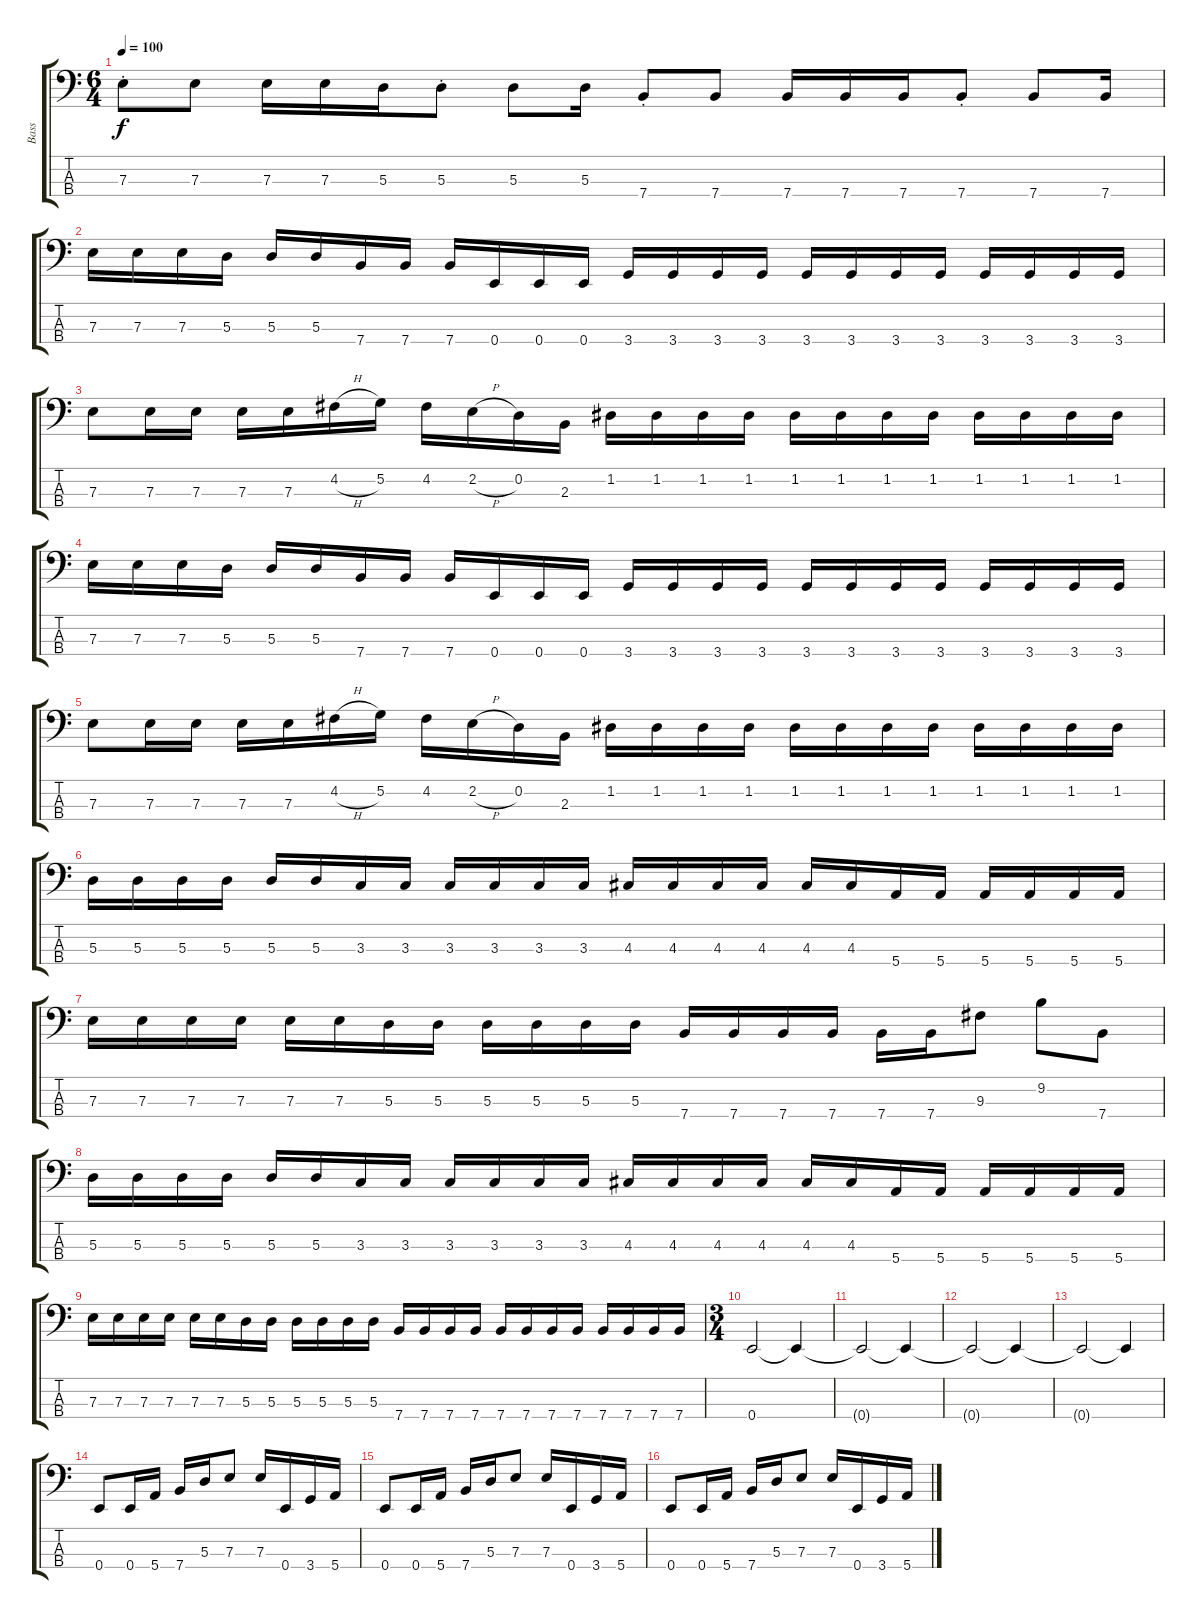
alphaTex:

\track ("Bass" "Bass") {instrument electricbassfinger}
\staff {score tabs}
\tuning (G2 D2 A1 E1) {hide}
\ts (6 4)
\tempo 100
\clef f4
\ks c
7.3{st}.8{dy f} 7.3.8 7.3.16 7.3.16 5.3.16 5.3{st}.8 5.3.8 5.3.16 7.4{st}.8 7.4.8 7.4.16 7.4.16 7.4.16 7.4{st}.8 7.4.8 7.4.16 |
7.3.16 7.3.16 7.3.16 5.3.16 5.3.16 5.3.16 7.4.16 7.4.16 7.4.16 0.4.16 0.4.16 0.4.16 3.4.16 3.4.16 3.4.16 3.4.16 3.4.16 3.4.16 3.4.16 3.4.16 3.4.16 3.4.16 3.4.16 3.4.16 |
7.3.8 7.3.16 7.3.16 7.3.16 7.3.16 4.2{h}.16 5.2.16 4.2.16 2.2{h}.16 0.2.16 2.3.16 1.2.16 1.2.16 1.2.16 1.2.16 1.2.16 1.2.16 1.2.16 1.2.16 1.2.16 1.2.16 1.2.16 1.2.16 |
7.3.16 7.3.16 7.3.16 5.3.16 5.3.16 5.3.16 7.4.16 7.4.16 7.4.16 0.4.16 0.4.16 0.4.16 3.4.16 3.4.16 3.4.16 3.4.16 3.4.16 3.4.16 3.4.16 3.4.16 3.4.16 3.4.16 3.4.16 3.4.16 |
7.3.8 7.3.16 7.3.16 7.3.16 7.3.16 4.2{h}.16 5.2.16 4.2.16 2.2{h}.16 0.2.16 2.3.16 1.2.16 1.2.16 1.2.16 1.2.16 1.2.16 1.2.16 1.2.16 1.2.16 1.2.16 1.2.16 1.2.16 1.2.16 |
5.3.16 5.3.16 5.3.16 5.3.16 5.3.16 5.3.16 3.3.16 3.3.16 3.3.16 3.3.16 3.3.16 3.3.16 4.3.16 4.3.16 4.3.16 4.3.16 4.3.16 4.3.16 5.4.16 5.4.16 5.4.16 5.4.16 5.4.16 5.4.16 |
7.3.16 7.3.16 7.3.16 7.3.16 7.3.16 7.3.16 5.3.16 5.3.16 5.3.16 5.3.16 5.3.16 5.3.16 7.4.16 7.4.16 7.4.16 7.4.16 7.4.16 7.4.16 9.3.8 9.2.8 7.4.8 |
5.3.16 5.3.16 5.3.16 5.3.16 5.3.16 5.3.16 3.3.16 3.3.16 3.3.16 3.3.16 3.3.16 3.3.16 4.3.16 4.3.16 4.3.16 4.3.16 4.3.16 4.3.16 5.4.16 5.4.16 5.4.16 5.4.16 5.4.16 5.4.16 |
7.3.16 7.3.16 7.3.16 7.3.16 7.3.16 7.3.16 5.3.16 5.3.16 5.3.16 5.3.16 5.3.16 5.3.16 7.4.16 7.4.16 7.4.16 7.4.16 7.4.16 7.4.16 7.4.16 7.4.16 7.4.16 7.4.16 7.4.16 7.4.16 |
\ts (3 4)
0.4.2 0.4{t}.4 |
0.4{t}.2 0.4{t}.4 |
0.4{t}.2 0.4{t}.4 |
0.4{t}.2 0.4{t}.4 |
0.4.8 0.4.16 5.4.16 7.4.16 5.3.16 7.3.8 7.3.16 0.4.16 3.4.16 5.4.16 |
0.4.8 0.4.16 5.4.16 7.4.16 5.3.16 7.3.8 7.3.16 0.4.16 3.4.16 5.4.16 |
0.4.8 0.4.16 5.4.16 7.4.16 5.3.16 7.3.8 7.3.16 0.4.16 3.4.16 5.4.16
